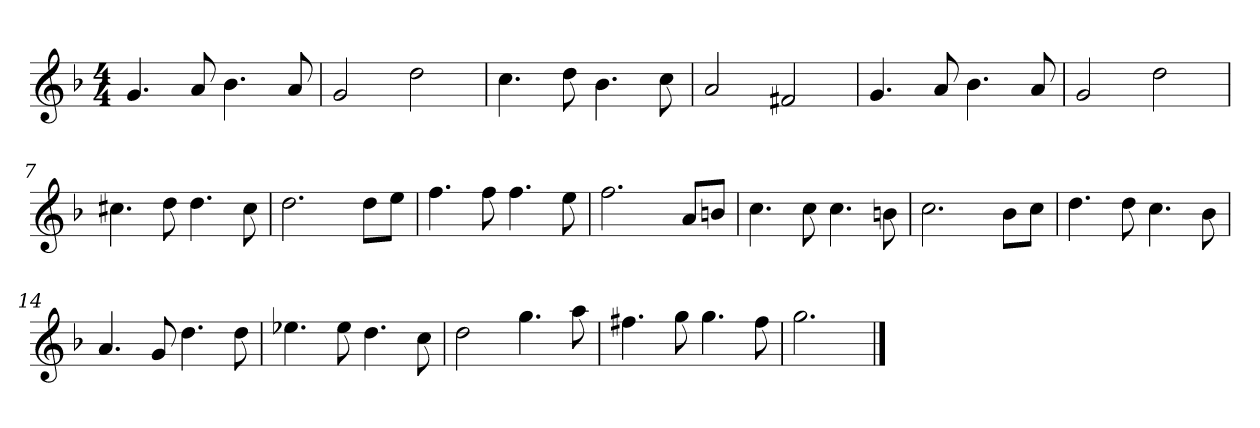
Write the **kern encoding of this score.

**kern
*part1
*staff1
*k[b-]
*M4/4
*MM120
=1
4.g
8a
4.b-
8a
=2
2g
2dd
=3
4.cc
8dd
4.b-
8cc
=4
2a
2f#X
=5
4.g
8a
4.b-
8a
=6
2g
2dd
=7
4.cc#X
8dd
4.dd
8cc#
=8
2.dd
8ddL
8eeJ
=9
4.ff
8ff
4.ff
8ee
=10
2.ff
8aL
8bnJ
=11
4.cc
8cc
4.cc
8bn
=12
2.cc
8b-L
8ccJ
=13
4.dd
8dd
4.cc
8b-
=14
4.a
8g
4.dd
8dd
=15
4.ee-X
8ee-
4.dd
8cc
=16
2dd
4.gg
8aa
=17
4.ff#X
8gg
4.gg
8ff#
=18
2.gg
==
*-
